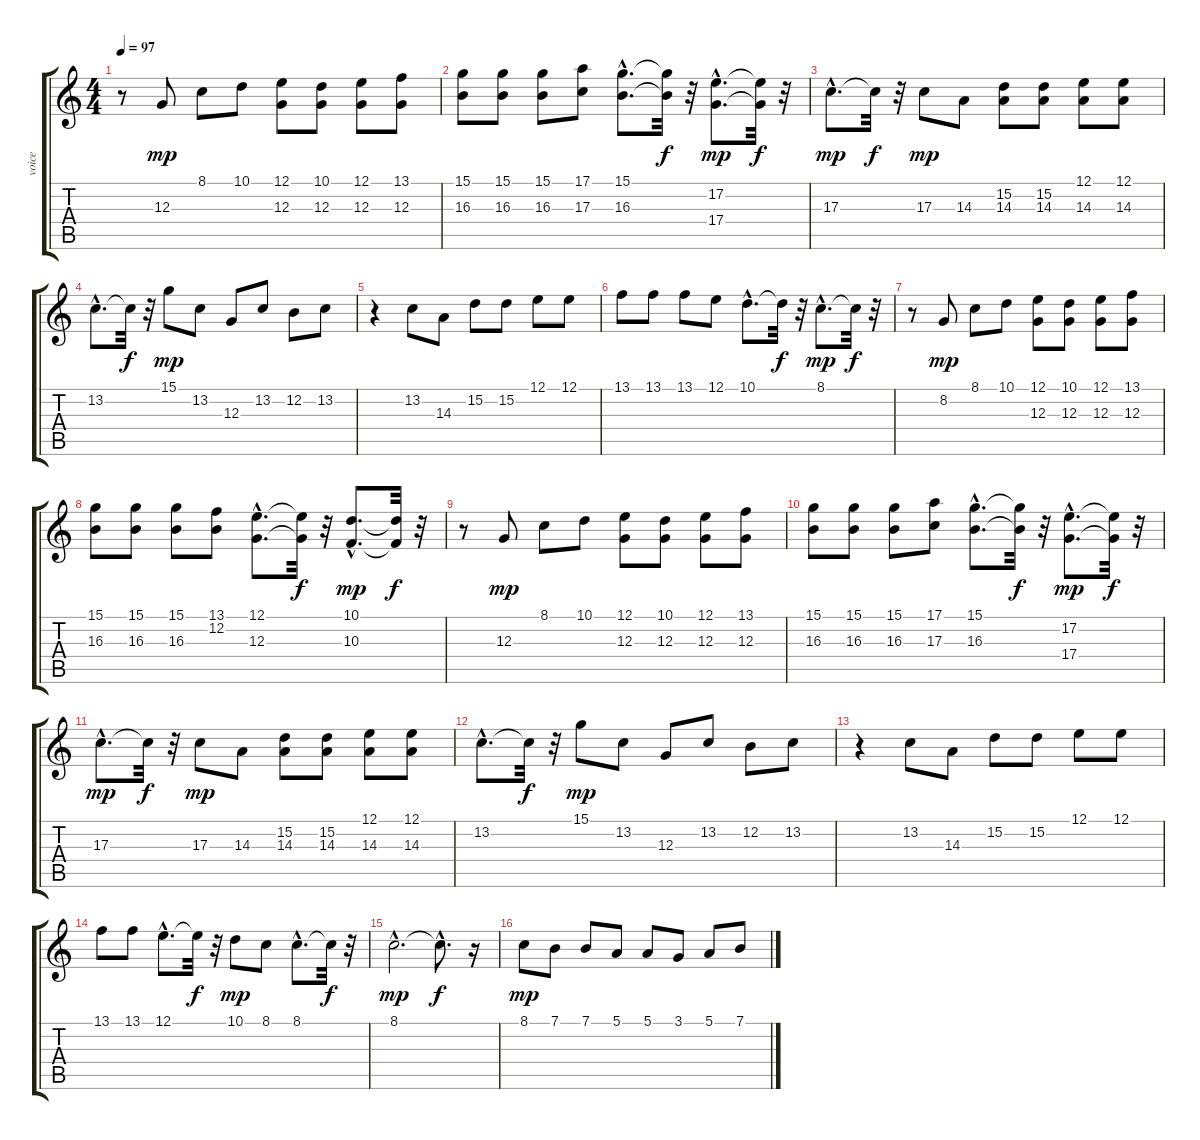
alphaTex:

\track ("voice" "voice") {instrument flute}
\staff {score tabs}
\tuning (E4 B3 G3 D3 A2 E2) {hide}
\ts (4 4)
\tempo 97
\clef g2
\ks c
r.8{dy f} 12.3.8{dy mp} 8.1.8 10.1.8 (12.1 12.3).8 (10.1 12.3).8 (12.1 12.3).8 (13.1 12.3).8 |
(15.1 16.3).8 (15.1 16.3).8 (15.1 16.3).8 (17.1 17.3).8 (15.1{hac} 16.3{hac}).8{d} (15.1{t} 16.3{t}).32{dy f} r.32 (17.2{hac} 17.4{hac}).8{d dy mp} (17.2{t} 17.4{t}).32{dy f} r.32 |
17.3{hac}.8{d dy mp} 17.3{t}.32{dy f} r.32 17.3.8{dy mp} 14.3.8 (15.2 14.3).8 (15.2 14.3).8 (12.1 14.3).8 (12.1 14.3).8 |
13.2{hac}.8{d} 13.2{t}.32{dy f} r.32 15.1.8{dy mp} 13.2.8 12.3.8 13.2.8 12.2.8 13.2.8 |
r.4 13.2.8 14.3.8 15.2.8 15.2.8 12.1.8 12.1.8 |
13.1.8 13.1.8 13.1.8 12.1.8 10.1{hac}.8{d} 10.1{t}.32{dy f} r.32 8.1{hac}.8{d dy mp} 8.1{t}.32{dy f} r.32 |
r.8 8.2.8{dy mp} 8.1.8 10.1.8 (12.1 12.3).8 (10.1 12.3).8 (12.1 12.3).8 (13.1 12.3).8 |
(15.1 16.3).8 (15.1 16.3).8 (15.1 16.3).8 (13.1 12.2).8 (12.1{hac} 12.3{hac}).8{d} (12.1{t} 12.3{t}).32{dy f} r.32 (10.1{hac} 10.3{hac}).8{d dy mp} (10.1{t} 10.3{t}).32{dy f} r.32 |
r.8 12.3.8{dy mp} 8.1.8 10.1.8 (12.1 12.3).8 (10.1 12.3).8 (12.1 12.3).8 (13.1 12.3).8 |
(15.1 16.3).8 (15.1 16.3).8 (15.1 16.3).8 (17.1 17.3).8 (15.1{hac} 16.3{hac}).8{d} (15.1{t} 16.3{t}).32{dy f} r.32 (17.2{hac} 17.4{hac}).8{d dy mp} (17.2{t} 17.4{t}).32{dy f} r.32 |
17.3{hac}.8{d dy mp} 17.3{t}.32{dy f} r.32 17.3.8{dy mp} 14.3.8 (15.2 14.3).8 (15.2 14.3).8 (12.1 14.3).8 (12.1 14.3).8 |
13.2{hac}.8{d} 13.2{t}.32{dy f} r.32 15.1.8{dy mp} 13.2.8 12.3.8 13.2.8 12.2.8 13.2.8 |
r.4 13.2.8 14.3.8 15.2.8 15.2.8 12.1.8 12.1.8 |
13.1.8 13.1.8 12.1{hac}.8{d} 12.1{t}.32{dy f} r.32 10.1.8{dy mp} 8.1.8 8.1{hac}.8{d} 8.1{t}.32{dy f} r.32 |
8.1{hac}.2{d dy mp} 8.1{hac t}.8{d dy f} r.16 |
8.1.8{dy mp} 7.1.8 7.1.8 5.1.8 5.1.8 3.1.8 5.1.8 7.1.8
